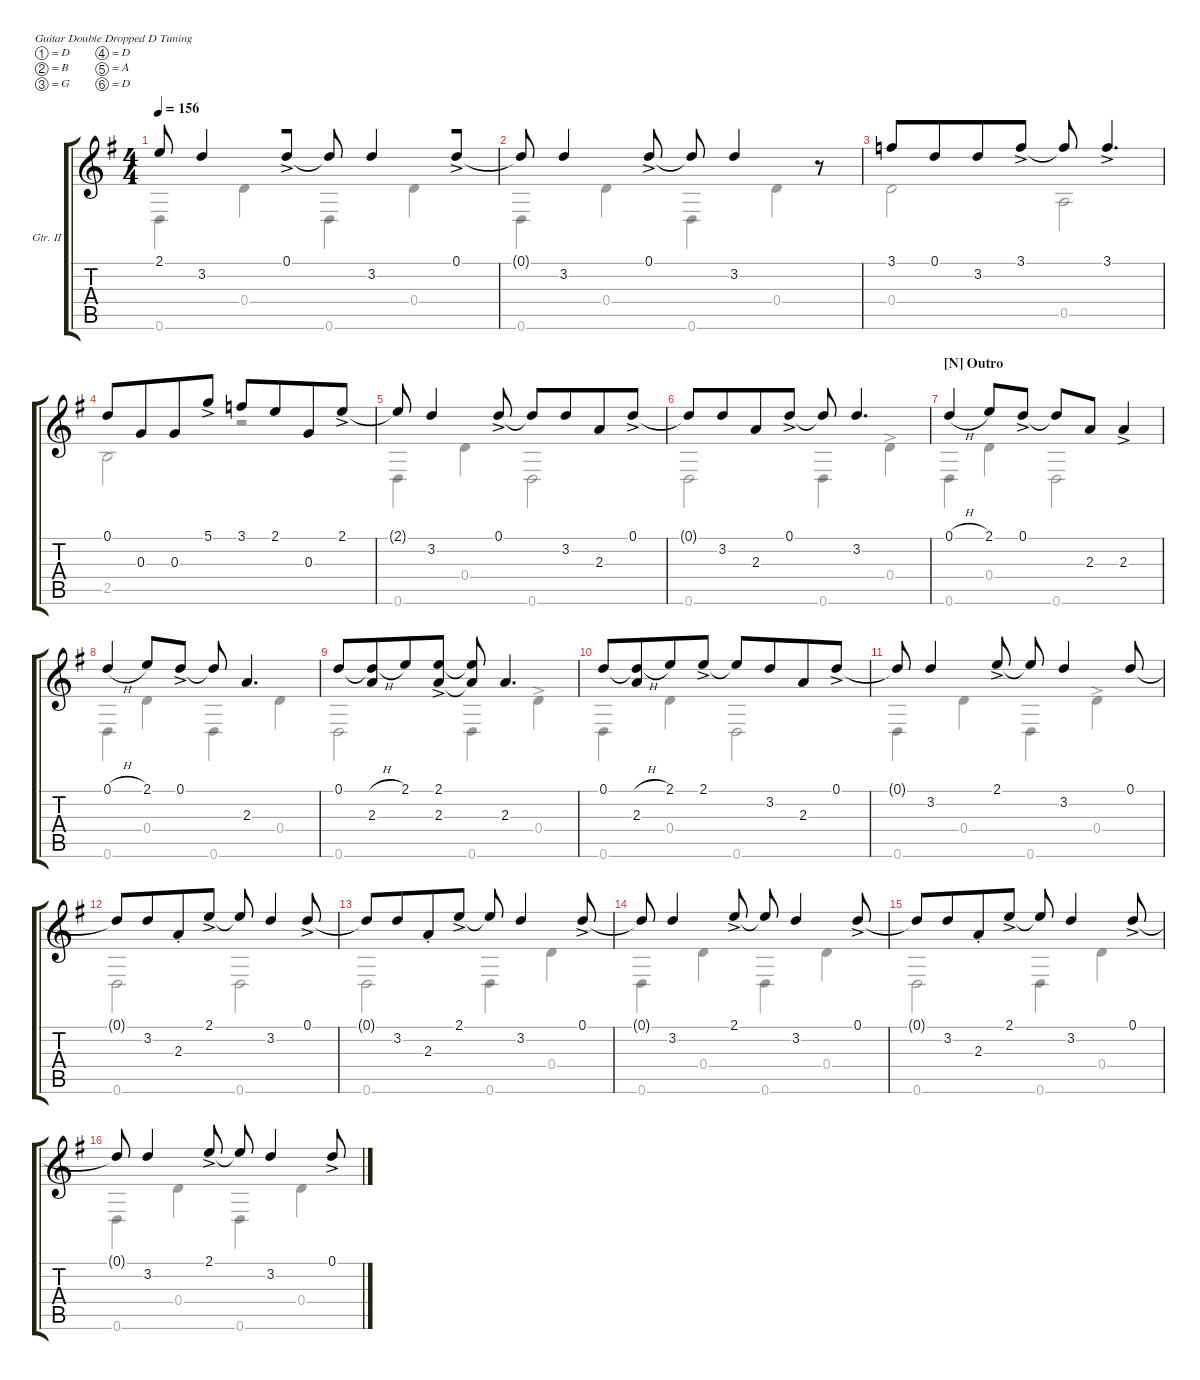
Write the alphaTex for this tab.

\defaultSystemsLayout 4
\hideDynamics
\bracketExtendMode groupsimilarinstruments
\firstSystemTrackNameOrientation horizontal
\otherSystemsTrackNameOrientation horizontal
\track ("Guitar II" "Gtr. II") {instrument acousticguitarsteel}
\staff {score tabs}
\tuning (D4 B3 G3 D3 A2 D2)
\voice
\ts (4 4)
\tempo 156
\clef g2
\ks g
2.1{t}.8{dy mp} 3.2.4{beam merge} 0.1{ac}.8 0.1{t}.8 3.2.4{beam merge} 0.1{ac}.8 |
0.1{t}.8 3.2.4 0.1{ac}.8 0.1{t}.8 3.2.4 r.8 |
3.1.8 0.1.8{beam merge} 3.2.8 3.1{ac}.8 3.1{t}.8 3.1{ac}.4{d} |
0.1.8 0.3.8{beam merge} 0.3.8 5.1{ac}.8 3.1.8 2.1.8{beam merge} 0.3.8 2.1{ac}.8 |
2.1{t}.8 3.2.4 0.1{ac}.8 0.1{t}.8 3.2.8{dy p beam merge} 2.3.8 0.1{ac}.8 |
0.1{t}.8{dy mp} 3.2.8{dy p beam merge} 2.3.8 0.1{ac}.8 0.1{t}.8 3.2.4{d} |
\section ("N" "Outro")
0.1{h}.4{dy mp} 2.1.8 0.1{ac}.8 0.1{t}.8 2.3.8 2.3{ac}.4 |
0.1{h}.4 2.1.8 0.1{ac}.8 0.1{t}.8 2.3.4{d} |
0.1.8 (0.1{h t} 2.3).8{beam merge} 2.1.8 (2.3 2.1{ac}).8 (2.3{t} 2.1{t}).8 2.3.4{d} |
0.1.8 (0.1{h t} 2.3).8{beam merge} 2.1.8 2.1{ac}.8 2.1{t}.8 3.2.8{beam merge} 2.3.8 0.1{ac}.8 |
0.1{t}.8 3.2.4 2.1{ac}.8 2.1{t}.8 3.2.4 0.1.8 |
0.1{t}.8 3.2.8{beam merge} 2.3{st}.8 2.1{ac}.8 2.1{t}.8 3.2.4 0.1{ac}.8 |
0.1{t}.8 3.2.8{beam merge} 2.3{st}.8 2.1{ac}.8 2.1{t}.8 3.2.4 0.1{ac}.8 |
0.1{t}.8 3.2.4 2.1{ac}.8 2.1{t}.8 3.2.4 0.1{ac}.8 |
0.1{t}.8 3.2.8{beam merge} 2.3{st}.8 2.1{ac}.8 2.1{t}.8 3.2.4 0.1{ac}.8 |
0.1{t}.8 3.2.4 2.1{ac}.8 2.1{t}.8 3.2.4 0.1{ac}.8
\voice
\clef g2
\ottava regular
\simile none
\ks g
0.6.4{dy mp} 0.4.4 0.6.4 0.4.4 |
0.6.4 0.4.4 0.6.4 0.4.4 |
0.4.2 0.5.2 |
2.5.2 r.2 |
0.6.4 0.4.4 0.6.2 |
0.6.2 0.6.4 0.4{ac}.4 |
0.6.4 0.4.4 0.6.2 |
0.6.4 0.4.4 0.6.4 0.4.4 |
0.6.2 0.6.4 0.4{ac}.4 |
0.6.4 0.4.4 0.6.2 |
0.6.4 0.4.4 0.6.4 0.4{ac}.4 |
0.6.2 0.6.2 |
0.6.2 0.6.4 0.4.4 |
0.6.4 0.4.4 0.6.4 0.4.4 |
0.6.2 0.6.4 0.4.4 |
0.6.4 0.4.4 0.6.4 0.4.4
